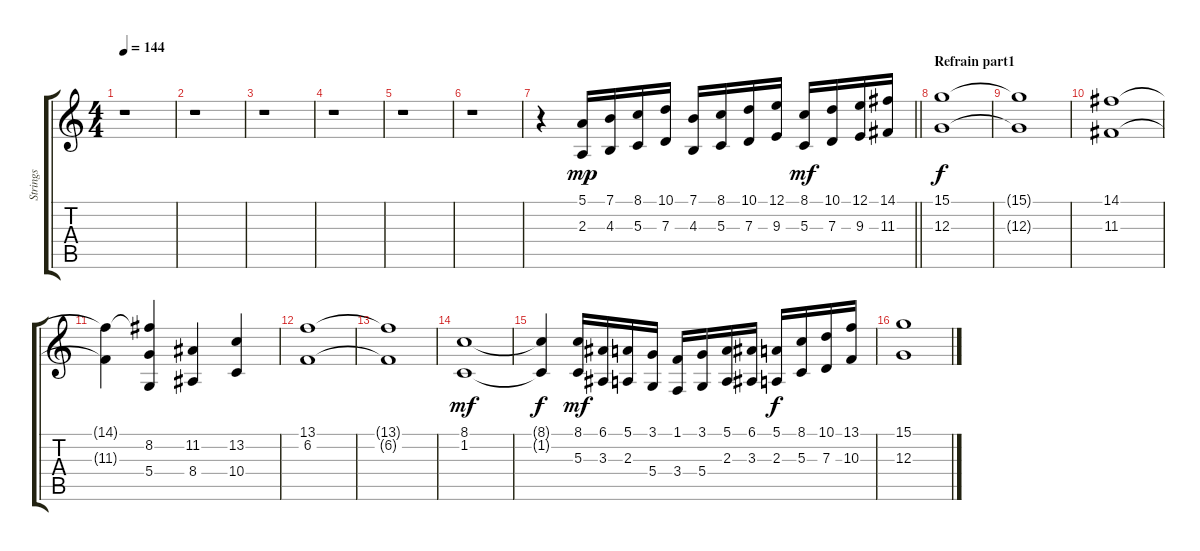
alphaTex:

\track ("Strings" "Strings") {instrument stringensemble1}
\staff {score tabs}
\tuning (E4 B3 G3 D3 A2 E2) {hide}
\ts (4 4)
\tempo 144
\clef g2
\ks c
r.1{dy mp} |
r.1 |
r.1 |
r.1 |
r.1 |
r.1 |
\barLineRight lightlight
r.4 (5.1 2.3).16 (7.1 4.3).16 (8.1 5.3).16 (10.1 7.3).16 (7.1 4.3).16 (8.1 5.3).16 (10.1 7.3).16 (12.1 9.3).16 (8.1 5.3).16{dy mf} (10.1 7.3).16 (12.1 9.3).16 (14.1 11.3).16 |
\section ("" "Refrain part1")
(15.1 12.3).1{dy f} |
(15.1{t} 12.3{t}).1 |
(14.1 11.3).1 |
(14.1{t} 11.3{t}).4 (14.1{t} 8.2 5.4).4 (11.2 8.4).4 (13.2 10.4).4 |
(13.1 6.2).1 |
(13.1{t} 6.2{t}).1 |
(8.1 1.2).1{dy mf} |
(8.1{t} 1.2{t}).4{dy f} (8.1 5.3).16{dy mf} (6.1 3.3).16 (5.1 2.3).16 (3.1 5.4).16 (1.1 3.4).16 (3.1 5.4).16 (5.1 2.3).16 (6.1 3.3).16 (5.1 2.3).16{dy f} (8.1 5.3).16 (10.1 7.3).16 (13.1 10.3).16 |
(15.1 12.3).1
